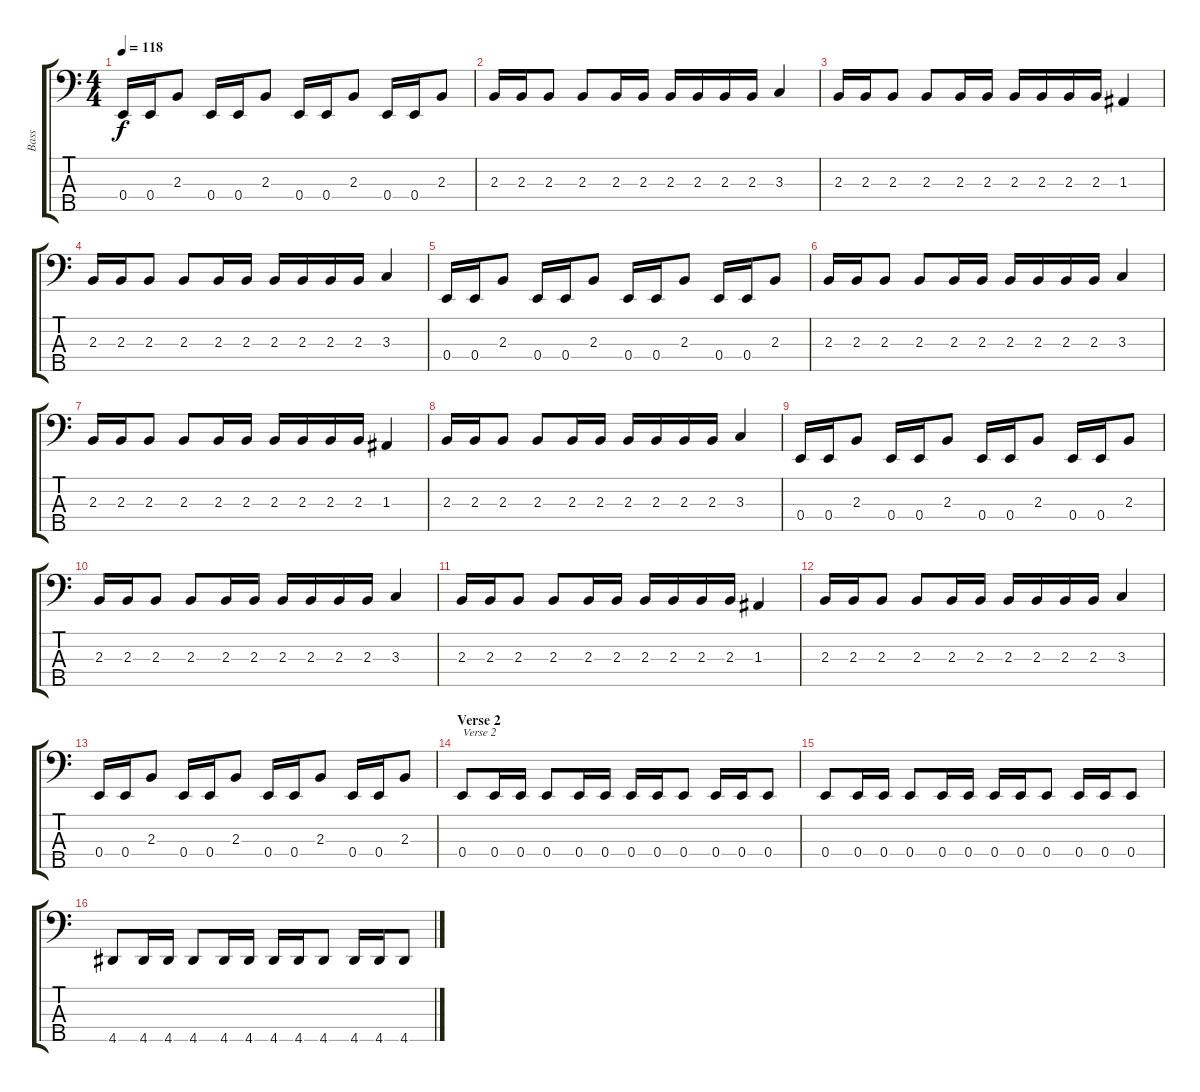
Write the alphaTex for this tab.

\track ("Bass" "Bass") {instrument electricbassfinger}
\staff {score tabs}
\tuning (G2 D2 A1 E1 B0) {hide}
\ts (4 4)
\tempo 118
\clef f4
\ks c
0.4.16{dy f} 0.4.16 2.3.8 0.4.16 0.4.16 2.3.8 0.4.16 0.4.16 2.3.8 0.4.16 0.4.16 2.3.8 |
2.3.16 2.3.16 2.3.8 2.3.8 2.3.16 2.3.16 2.3.16 2.3.16 2.3.16 2.3.16 3.3.4 |
2.3.16 2.3.16 2.3.8 2.3.8 2.3.16 2.3.16 2.3.16 2.3.16 2.3.16 2.3.16 1.3.4 |
2.3.16 2.3.16 2.3.8 2.3.8 2.3.16 2.3.16 2.3.16 2.3.16 2.3.16 2.3.16 3.3.4 |
0.4.16 0.4.16 2.3.8 0.4.16 0.4.16 2.3.8 0.4.16 0.4.16 2.3.8 0.4.16 0.4.16 2.3.8 |
2.3.16 2.3.16 2.3.8 2.3.8 2.3.16 2.3.16 2.3.16 2.3.16 2.3.16 2.3.16 3.3.4 |
2.3.16 2.3.16 2.3.8 2.3.8 2.3.16 2.3.16 2.3.16 2.3.16 2.3.16 2.3.16 1.3.4 |
2.3.16 2.3.16 2.3.8 2.3.8 2.3.16 2.3.16 2.3.16 2.3.16 2.3.16 2.3.16 3.3.4 |
0.4.16 0.4.16 2.3.8 0.4.16 0.4.16 2.3.8 0.4.16 0.4.16 2.3.8 0.4.16 0.4.16 2.3.8 |
2.3.16 2.3.16 2.3.8 2.3.8 2.3.16 2.3.16 2.3.16 2.3.16 2.3.16 2.3.16 3.3.4 |
2.3.16 2.3.16 2.3.8 2.3.8 2.3.16 2.3.16 2.3.16 2.3.16 2.3.16 2.3.16 1.3.4 |
2.3.16 2.3.16 2.3.8 2.3.8 2.3.16 2.3.16 2.3.16 2.3.16 2.3.16 2.3.16 3.3.4 |
0.4.16 0.4.16 2.3.8 0.4.16 0.4.16 2.3.8 0.4.16 0.4.16 2.3.8 0.4.16 0.4.16 2.3.8 |
\section ("" "Verse 2")
0.4.8{txt "Verse 2"} 0.4.16 0.4.16 0.4.8 0.4.16 0.4.16 0.4.16 0.4.16 0.4.8 0.4.16 0.4.16 0.4.8 |
0.4.8 0.4.16 0.4.16 0.4.8 0.4.16 0.4.16 0.4.16 0.4.16 0.4.8 0.4.16 0.4.16 0.4.8 |
4.5.8 4.5.16 4.5.16 4.5.8 4.5.16 4.5.16 4.5.16 4.5.16 4.5.8 4.5.16 4.5.16 4.5.8
